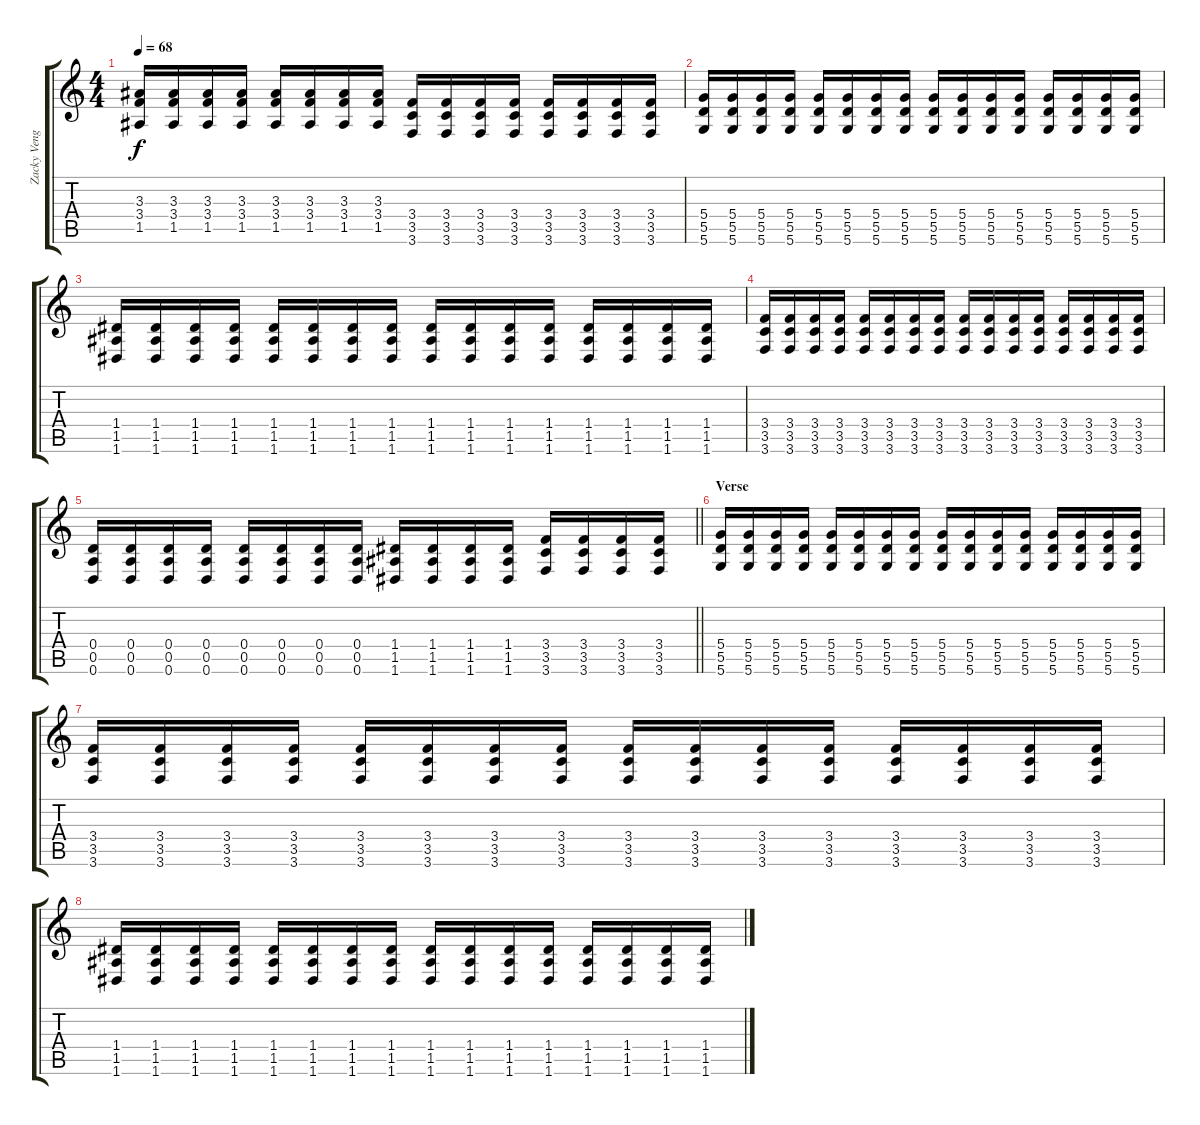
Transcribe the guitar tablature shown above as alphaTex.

\track ("Zacky Vengence" "Zacky Veng") {instrument distortionguitar}
\staff {score tabs}
\tuning (E4 B3 G3 D3 A2 D2) {hide}
\ts (4 4)
\tempo 68
\clef g2
\ks c
(3.3 3.4 1.5).16{dy f} (3.3 3.4 1.5).16 (3.3 3.4 1.5).16 (3.3 3.4 1.5).16 (3.3 3.4 1.5).16 (3.3 3.4 1.5).16 (3.3 3.4 1.5).16 (3.3 3.4 1.5).16 (3.4 3.5 3.6).16 (3.4 3.5 3.6).16 (3.4 3.5 3.6).16 (3.4 3.5 3.6).16 (3.4 3.5 3.6).16 (3.4 3.5 3.6).16 (3.4 3.5 3.6).16 (3.4 3.5 3.6).16 |
(5.4 5.5 5.6).16 (5.4 5.5 5.6).16 (5.4 5.5 5.6).16 (5.4 5.5 5.6).16 (5.4 5.5 5.6).16 (5.4 5.5 5.6).16 (5.4 5.5 5.6).16 (5.4 5.5 5.6).16 (5.4 5.5 5.6).16 (5.4 5.5 5.6).16 (5.4 5.5 5.6).16 (5.4 5.5 5.6).16 (5.4 5.5 5.6).16 (5.4 5.5 5.6).16 (5.4 5.5 5.6).16 (5.4 5.5 5.6).16 |
(1.4 1.5 1.6).16 (1.4 1.5 1.6).16 (1.4 1.5 1.6).16 (1.4 1.5 1.6).16 (1.4 1.5 1.6).16 (1.4 1.5 1.6).16 (1.4 1.5 1.6).16 (1.4 1.5 1.6).16 (1.4 1.5 1.6).16 (1.4 1.5 1.6).16 (1.4 1.5 1.6).16 (1.4 1.5 1.6).16 (1.4 1.5 1.6).16 (1.4 1.5 1.6).16 (1.4 1.5 1.6).16 (1.4 1.5 1.6).16 |
(3.4 3.5 3.6).16 (3.4 3.5 3.6).16 (3.4 3.5 3.6).16 (3.4 3.5 3.6).16 (3.4 3.5 3.6).16 (3.4 3.5 3.6).16 (3.4 3.5 3.6).16 (3.4 3.5 3.6).16 (3.4 3.5 3.6).16 (3.4 3.5 3.6).16 (3.4 3.5 3.6).16 (3.4 3.5 3.6).16 (3.4 3.5 3.6).16 (3.4 3.5 3.6).16 (3.4 3.5 3.6).16 (3.4 3.5 3.6).16 |
\barLineRight lightlight
(0.4 0.5 0.6).16 (0.4 0.5 0.6).16 (0.4 0.5 0.6).16 (0.4 0.5 0.6).16 (0.4 0.5 0.6).16 (0.4 0.5 0.6).16 (0.4 0.5 0.6).16 (0.4 0.5 0.6).16 (1.4 1.5 1.6).16 (1.4 1.5 1.6).16 (1.4 1.5 1.6).16 (1.4 1.5 1.6).16 (3.4 3.5 3.6).16 (3.4 3.5 3.6).16 (3.4 3.5 3.6).16 (3.4 3.5 3.6).16 |
\section ("" "Verse")
(5.4 5.5 5.6).16 (5.4 5.5 5.6).16 (5.4 5.5 5.6).16 (5.4 5.5 5.6).16 (5.4 5.5 5.6).16 (5.4 5.5 5.6).16 (5.4 5.5 5.6).16 (5.4 5.5 5.6).16 (5.4 5.5 5.6).16 (5.4 5.5 5.6).16 (5.4 5.5 5.6).16 (5.4 5.5 5.6).16 (5.4 5.5 5.6).16 (5.4 5.5 5.6).16 (5.4 5.5 5.6).16 (5.4 5.5 5.6).16 |
(3.4 3.5 3.6).16 (3.4 3.5 3.6).16 (3.4 3.5 3.6).16 (3.4 3.5 3.6).16 (3.4 3.5 3.6).16 (3.4 3.5 3.6).16 (3.4 3.5 3.6).16 (3.4 3.5 3.6).16 (3.4 3.5 3.6).16 (3.4 3.5 3.6).16 (3.4 3.5 3.6).16 (3.4 3.5 3.6).16 (3.4 3.5 3.6).16 (3.4 3.5 3.6).16 (3.4 3.5 3.6).16 (3.4 3.5 3.6).16 |
(1.4 1.5 1.6).16 (1.4 1.5 1.6).16 (1.4 1.5 1.6).16 (1.4 1.5 1.6).16 (1.4 1.5 1.6).16 (1.4 1.5 1.6).16 (1.4 1.5 1.6).16 (1.4 1.5 1.6).16 (1.4 1.5 1.6).16 (1.4 1.5 1.6).16 (1.4 1.5 1.6).16 (1.4 1.5 1.6).16 (1.4 1.5 1.6).16 (1.4 1.5 1.6).16 (1.4 1.5 1.6).16 (1.4 1.5 1.6).16
